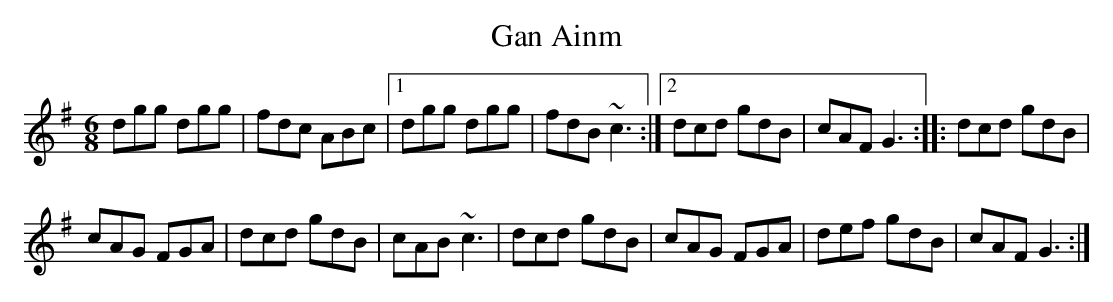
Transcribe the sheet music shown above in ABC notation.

X:1
T:Gan Ainm
M:6/8
K:G
dgg dgg | fdc ABc |1 dgg dgg | fdB ~c3 :|2 dcd gdB | cAF G3 :: dcd gdB |
cAG FGA | dcd gdB | cAB ~c3 | dcd gdB | cAG FGA | def gdB | cAF G3 :|
